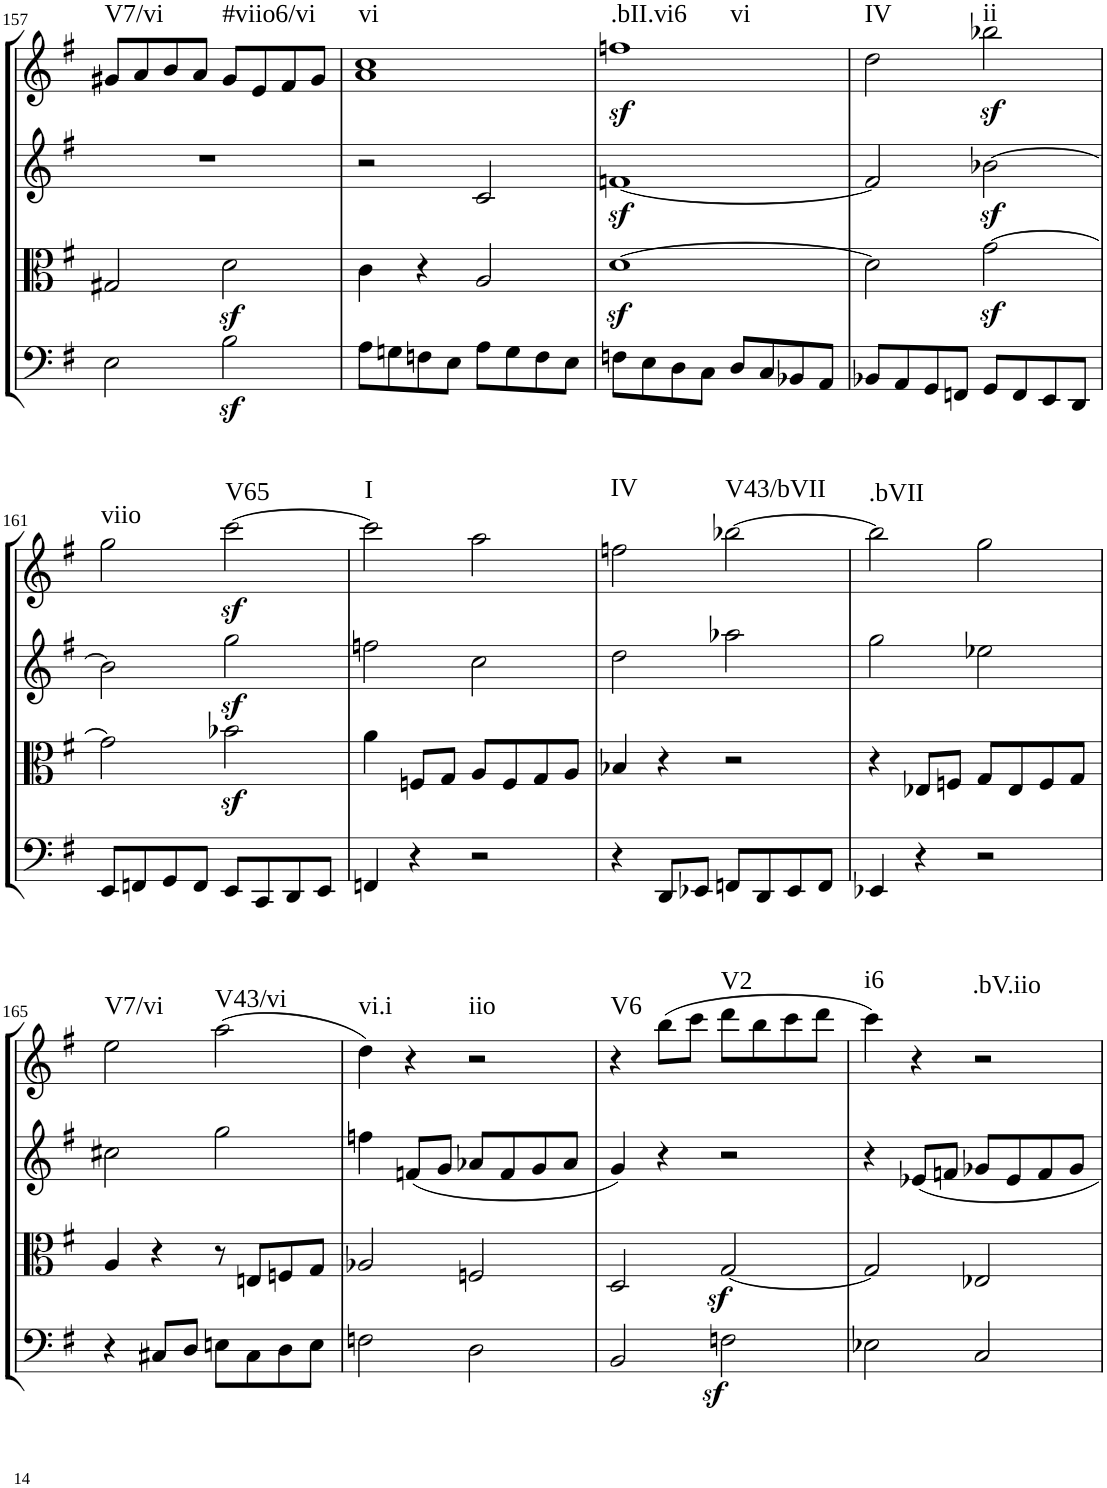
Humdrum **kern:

**kern	**kern	**kern	**kern	**dynam	**harte
*part4	*part3	*part2	*part1	*part1	*part1
*staff4	*staff3	*staff2	*staff1	*staff1	*
*I"Violoncello.	*I"Viola	*I"Violin II.	*I"Violin I.	*	*
*I'Vc	*I'Vla	*I'Vln	*I'Vln	*	*
!!LO:PB:g=z
*clefF4	*clefC3	*clefG2	*clefG2	*	*
*k[f#]	*k[f#]	*k[f#]	*k[f#]	*	*
*M2/2	*M2/2	*M2/2	*M2/2	*	*
*met(c|)	*met(c|)	*met(c|)	*met(c|)	*	*
=157	=157	=157	=157	=157	=157
!	!	!	!	!	!LO:H:kt=V7/vi
2E\	2G#X/	1r	8g#X/L	.	N
.	.	.	8a/	.	.
.	.	.	8b/	.	.
.	.	.	8a/J	.	.
!	!	!	!	!	!LO:H:kt=#viio6/vi
2Bz<\	2dz<\	.	8g#/L	.	N
.	.	.	8e/	.	.
.	.	.	8f#/	.	.
.	.	.	8g#/J	.	.
=158	=158	=158	=158	=158	=158
!	!	!	!	!	!LO:H:kt=vi
8A\L	4c\	2r	1a 1cc	.	N
8Gn\	.	.	.	.	.
8Fn\	4r	.	.	.	.
8E\J	.	.	.	.	.
8A\L	2A/	2c/	.	.	.
8G\	.	.	.	.	.
8F\	.	.	.	.	.
8E\J	.	.	.	.	.
=159	=159	=159	=159	=159	=159
!	!	!	!	!LO:DY:b	!LO:H:n=1:kt=.bII.vi6
!	!	!	!	!	!LO:H:n=2:kt=vi
8Fn\L	[1dz<	[1fnz<	1ffn	sf	N N
8E\	.	.	.	.	.
8D\	.	.	.	.	.
8C\J	.	.	.	.	.
8D/L	.	.	.	.	.
8C/	.	.	.	.	.
8BB-X/	.	.	.	.	.
8AA/J	.	.	.	.	.
=160	=160	=160	=160	=160	=160
!	!	!	!	!	!LO:H:kt=IV
8BB-X/L	2d\]	2f/]	2dd\	.	N
8AA/	.	.	.	.	.
8GG/	.	.	.	.	.
8FFn/J	.	.	.	.	.
!	!	!	!	!LO:DY:b	!LO:H:kt=ii
8GG/L	[2gz<\	[2b-Xz<\	2bb-X\	sf	N
8FF/	.	.	.	.	.
8EE/	.	.	.	.	.
8DD/J	.	.	.	.	.
!!LO:LB:g=z
=161	=161	=161	=161	=161	=161
!	!	!	!	!	!LO:H:kt=viio
8EE/L	2g\]	2b-\]	2gg\	.	N
8FFn/	.	.	.	.	.
8GG/	.	.	.	.	.
8FF/J	.	.	.	.	.
!	!	!	!	!LO:DY:b	!LO:H:kt=V65
8EE/L	2b-Xz<\	2ggz<\	[2ccc\	sf	N
8CC/	.	.	.	.	.
8DD/	.	.	.	.	.
8EE/J	.	.	.	.	.
=162	=162	=162	=162	=162	=162
!	!	!	!	!	!LO:H:kt=I
4FFn/	4a\	2ffn\	2ccc\]	.	N
4r	8Fn/L	.	.	.	.
.	8G/J	.	.	.	.
2r	8A/L	2cc\	2aa\	.	.
.	8F/	.	.	.	.
.	8G/	.	.	.	.
.	8A/J	.	.	.	.
=163	=163	=163	=163	=163	=163
!	!	!	!	!	!LO:H:kt=IV
4r	4B-X/	2dd\	2ffn\	.	N
8DD/L	4r	.	.	.	.
8EE-X/J	.	.	.	.	.
!	!	!	!	!	!LO:H:kt=V43/bVII
8FFn/L	2r	2aa-X\	[2bb-X\	.	N
8DD/	.	.	.	.	.
8EE-/	.	.	.	.	.
8FF/J	.	.	.	.	.
=164	=164	=164	=164	=164	=164
!	!	!	!	!	!LO:H:kt=.bVII
4EE-X/	4r	2gg\	2bb-\]	.	N
4r	8E-X/L	.	.	.	.
.	8Fn/J	.	.	.	.
2r	8G/L	2ee-X\	2gg\	.	.
.	8E-/	.	.	.	.
.	8F/	.	.	.	.
.	8G/J	.	.	.	.
!!LO:LB:g=z
=165	=165	=165	=165	=165	=165
!	!	!	!	!	!LO:H:kt=V7/vi
4r	4A/	2cc#X\	2ee\	.	N
8C#X/L	4r	.	.	.	.
8D/J	.	.	.	.	.
!	!	!	!	!	!LO:H:kt=V43/vi
8En\L	8r	2gg\	(2aa\	.	N
8C#\	8En/L	.	.	.	.
8D\	8Fn/	.	.	.	.
8E\J	8G/J	.	.	.	.
=166	=166	=166	=166	=166	=166
!	!	!	!	!	!LO:H:kt=vi.i
2Fn\	2A-X/	4ffn\	4dd\)	.	N
.	.	(8fn/L	4r	.	.
.	.	8g/J	.	.	.
!	!	!	!	!	!LO:H:kt=iio
2D\	2Fn/	8a-X/L	2r	.	N
.	.	8f/	.	.	.
.	.	8g/	.	.	.
.	.	8a-/J	.	.	.
=167	=167	=167	=167	=167	=167
!	!	!	!	!	!LO:H:kt=V6
2BB/	2D/	4g/)	4r	.	N
.	.	4r	(8bb\L	.	.
.	.	.	8ccc\J	.	.
!	!	!	!	!	!LO:H:kt=V2
2Fnz<\	[2Gz</	2r	8ddd\L	.	N
.	.	.	8bb\	.	.
.	.	.	8ccc\	.	.
.	.	.	8ddd\J	.	.
=168	=168	=168	=168	=168	=168
!	!	!	!	!	!LO:H:kt=i6
2E-X\	2G/]	4r	4ccc\)	.	N
.	.	8e-X/L	4r	.	.
.	.	8fn/J	.	.	.
!	!	!	!	!	!LO:H:kt=.bV.iio
2C/	2E-X/	8g-X/L	2r	.	N
.	.	8e-/	.	.	.
.	.	8f/	.	.	.
.	.	8g-/J	.	.	.
=	=	=	=	=	=
*-	*-	*-	*-	*-	*-
